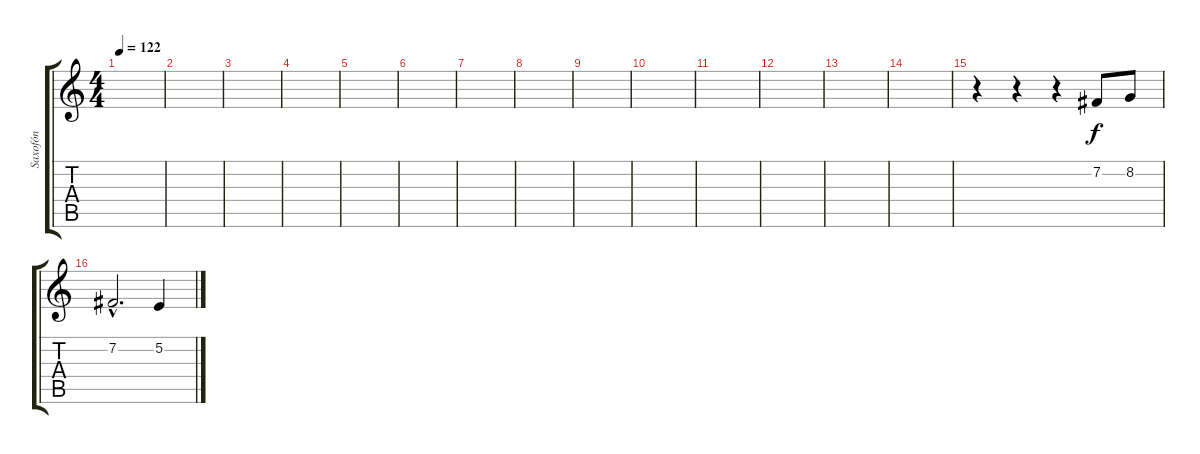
\track ("Saxofón" "Saxofón") {instrument altosax}
\staff {score tabs}
\tuning (E4 B3 G3 D3 A2 E2) {hide}
\ts (4 4)
\tempo 122
\clef g2
\ks c
|
|
|
|
|
|
|
|
|
|
|
|
|
|
r.4 r.4 r.4 7.2.8 8.2.8 |
7.2{hac}.2{d} 5.2.4
